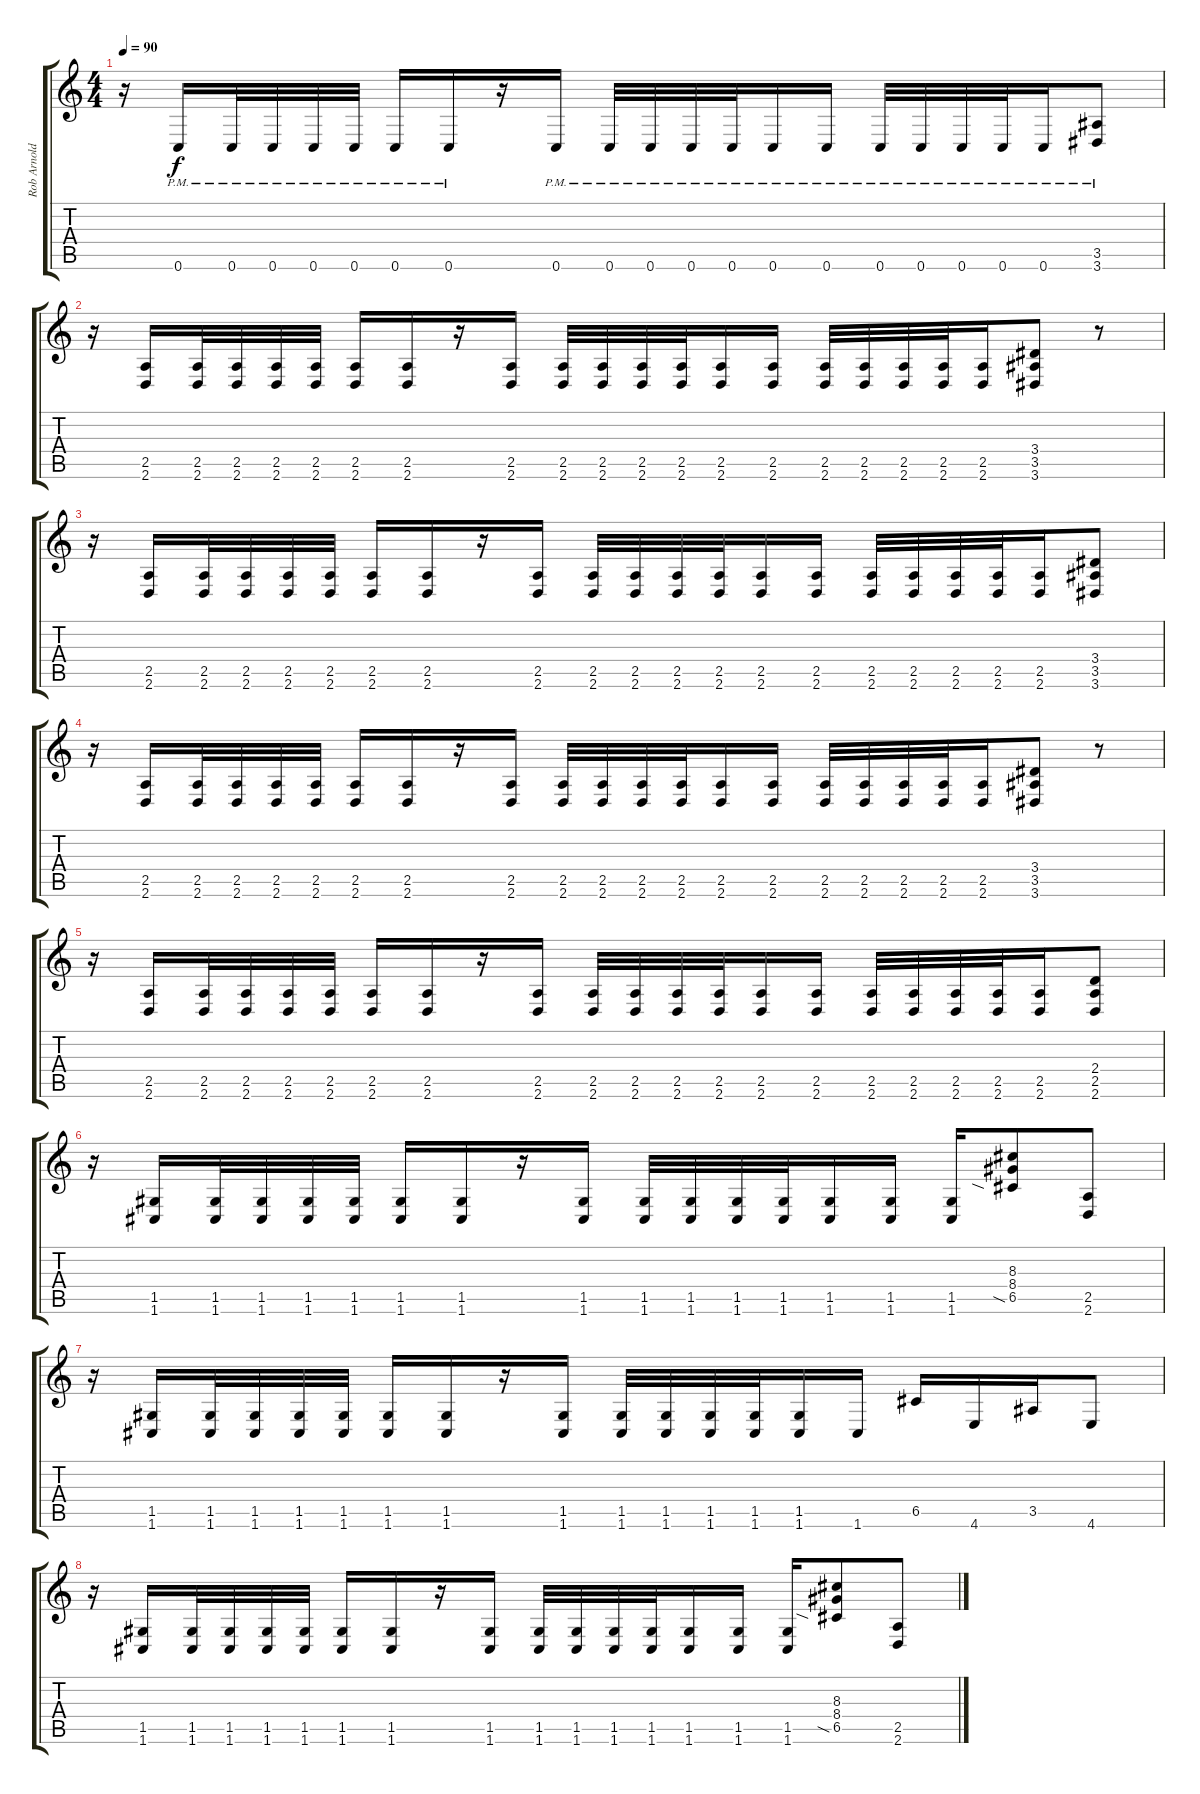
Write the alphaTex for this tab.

\track ("Rob Arnold" "Rob Arnold") {instrument distortionguitar}
\staff {score tabs}
\tuning (D4 A3 F3 C3 G2 C2) {hide}
\ts (4 4)
\tempo 90
\clef g2
\ks c
r.16{dy f instrument distortionguitar} 0.6{pm}.16 0.6{pm}.32 0.6{pm}.32 0.6{pm}.32 0.6{pm}.32 0.6{pm}.16 0.6{pm}.16 r.16 0.6{pm}.16 0.6{pm}.32 0.6{pm}.32 0.6{pm}.32 0.6{pm}.32 0.6{pm}.16 0.6{pm}.16 0.6{pm}.32 0.6{pm}.32 0.6{pm}.32 0.6{pm}.32 0.6{pm}.16 (3.5{pm} 3.6).8{instrument distortionguitar} |
r.16 (2.5 2.6).16 (2.5 2.6).32 (2.5 2.6).32 (2.5 2.6).32 (2.5 2.6).32 (2.5 2.6).16 (2.5 2.6).16 r.16 (2.5 2.6).16 (2.5 2.6).32 (2.5 2.6).32 (2.5 2.6).32 (2.5 2.6).32 (2.5 2.6).16 (2.5 2.6).16 (2.5 2.6).32 (2.5 2.6).32 (2.5 2.6).32 (2.5 2.6).32 (2.5 2.6).16 (3.4 3.5 3.6).8 r.8 |
r.16 (2.5 2.6).16 (2.5 2.6).32 (2.5 2.6).32 (2.5 2.6).32 (2.5 2.6).32 (2.5 2.6).16 (2.5 2.6).16 r.16 (2.5 2.6).16 (2.5 2.6).32 (2.5 2.6).32 (2.5 2.6).32 (2.5 2.6).32 (2.5 2.6).16 (2.5 2.6).16 (2.5 2.6).32 (2.5 2.6).32 (2.5 2.6).32 (2.5 2.6).32 (2.5 2.6).16 (3.4 3.5 3.6).8 |
r.16 (2.5 2.6).16 (2.5 2.6).32 (2.5 2.6).32 (2.5 2.6).32 (2.5 2.6).32 (2.5 2.6).16 (2.5 2.6).16 r.16 (2.5 2.6).16 (2.5 2.6).32 (2.5 2.6).32 (2.5 2.6).32 (2.5 2.6).32 (2.5 2.6).16 (2.5 2.6).16 (2.5 2.6).32 (2.5 2.6).32 (2.5 2.6).32 (2.5 2.6).32 (2.5 2.6).16 (3.4 3.5 3.6).8 r.8 |
r.16 (2.5 2.6).16 (2.5 2.6).32 (2.5 2.6).32 (2.5 2.6).32 (2.5 2.6).32 (2.5 2.6).16 (2.5 2.6).16 r.16 (2.5 2.6).16 (2.5 2.6).32 (2.5 2.6).32 (2.5 2.6).32 (2.5 2.6).32 (2.5 2.6).16 (2.5 2.6).16 (2.5 2.6).32 (2.5 2.6).32 (2.5 2.6).32 (2.5 2.6).32 (2.5 2.6).16 (2.4 2.5 2.6).8 |
r.16 (1.5 1.6).16 (1.5 1.6).32 (1.5 1.6).32 (1.5 1.6).32 (1.5 1.6).32 (1.5 1.6).16 (1.5 1.6).16 r.16 (1.5 1.6).16 (1.5 1.6).32 (1.5 1.6).32 (1.5 1.6).32 (1.5 1.6).32 (1.5 1.6).16 (1.5 1.6).16 (1.5 1.6).16 (8.3 8.4 6.5{sia}).8 (2.5 2.6).8 |
r.16 (1.5 1.6).16 (1.5 1.6).32 (1.5 1.6).32 (1.5 1.6).32 (1.5 1.6).32 (1.5 1.6).16 (1.5 1.6).16 r.16 (1.5 1.6).16 (1.5 1.6).32 (1.5 1.6).32 (1.5 1.6).32 (1.5 1.6).32 (1.5 1.6).16 1.6.16 6.5.16 4.6.16 3.5.16 4.6.8 |
r.16 (1.5 1.6).16 (1.5 1.6).32 (1.5 1.6).32 (1.5 1.6).32 (1.5 1.6).32 (1.5 1.6).16 (1.5 1.6).16 r.16 (1.5 1.6).16 (1.5 1.6).32 (1.5 1.6).32 (1.5 1.6).32 (1.5 1.6).32 (1.5 1.6).16 (1.5 1.6).16 (1.5 1.6).16 (8.3 8.4 6.5{sia}).8 (2.5 2.6).8
